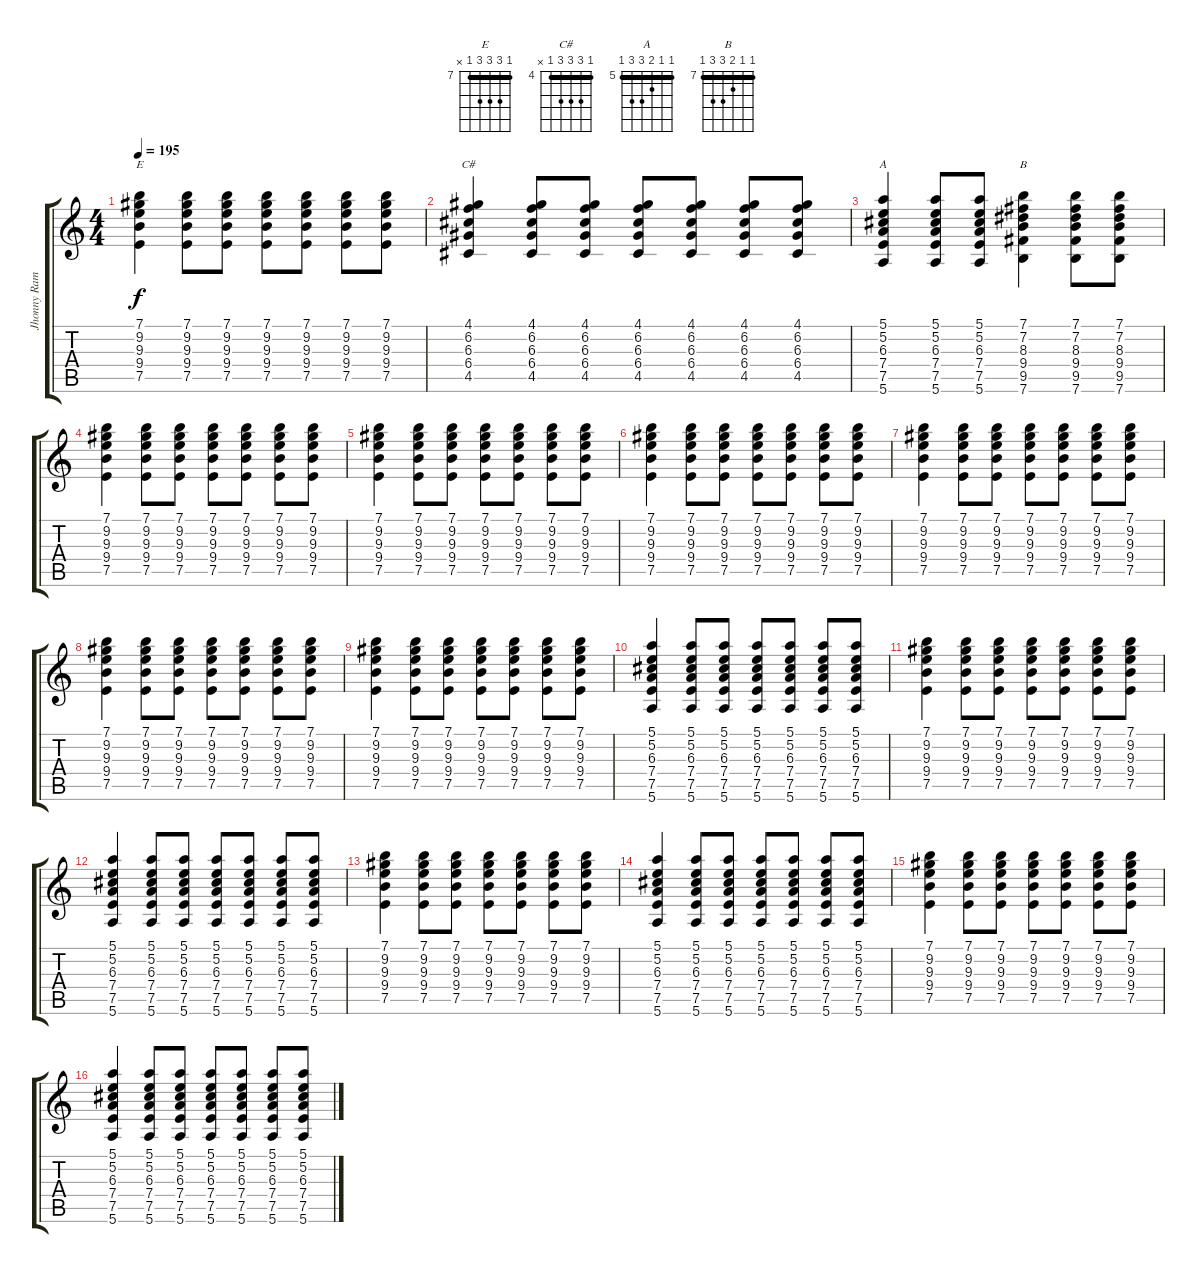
\track ("Jhonny Ramone" "Jhonny Ram") {instrument distortionguitar}
\staff {score tabs}
\tuning (E4 B3 G3 D3 A2 E2) {hide}
\chord ("E" 7 9 9 9 7 x) {firstfret 7 barre 7}
\chord ("C#" 4 6 6 6 4 x) {firstfret 4 barre 4}
\chord ("A" 5 5 6 7 7 5) {firstfret 5 barre 5}
\chord ("B" 7 7 8 9 9 7) {firstfret 7 barre 7}
\ts (4 4)
\tempo 195
\clef g2
\ks c
(7.1 9.2 9.3 9.4 7.5).4{ch "E" dy f} (7.1 9.2 9.3 9.4 7.5).8 (7.1 9.2 9.3 9.4 7.5).8 (7.1 9.2 9.3 9.4 7.5).8 (7.1 9.2 9.3 9.4 7.5).8 (7.1 9.2 9.3 9.4 7.5).8 (7.1 9.2 9.3 9.4 7.5).8 |
(4.1 6.2 6.3 6.4 4.5).4{ch "C#"} (4.1 6.2 6.3 6.4 4.5).8 (4.1 6.2 6.3 6.4 4.5).8 (4.1 6.2 6.3 6.4 4.5).8 (4.1 6.2 6.3 6.4 4.5).8 (4.1 6.2 6.3 6.4 4.5).8 (4.1 6.2 6.3 6.4 4.5).8 |
(5.1 5.2 6.3 7.4 7.5 5.6).4{ch "A"} (5.1 5.2 6.3 7.4 7.5 5.6).8 (5.1 5.2 6.3 7.4 7.5 5.6).8 (7.1 7.2 8.3 9.4 9.5 7.6).4{ch "B"} (7.1 7.2 8.3 9.4 9.5 7.6).8 (7.1 7.2 8.3 9.4 9.5 7.6).8 |
(7.1 9.2 9.3 9.4 7.5).4 (7.1 9.2 9.3 9.4 7.5).8 (7.1 9.2 9.3 9.4 7.5).8 (7.1 9.2 9.3 9.4 7.5).8 (7.1 9.2 9.3 9.4 7.5).8 (7.1 9.2 9.3 9.4 7.5).8 (7.1 9.2 9.3 9.4 7.5).8 |
(7.1 9.2 9.3 9.4 7.5).4 (7.1 9.2 9.3 9.4 7.5).8 (7.1 9.2 9.3 9.4 7.5).8 (7.1 9.2 9.3 9.4 7.5).8 (7.1 9.2 9.3 9.4 7.5).8 (7.1 9.2 9.3 9.4 7.5).8 (7.1 9.2 9.3 9.4 7.5).8 |
(7.1 9.2 9.3 9.4 7.5).4 (7.1 9.2 9.3 9.4 7.5).8 (7.1 9.2 9.3 9.4 7.5).8 (7.1 9.2 9.3 9.4 7.5).8 (7.1 9.2 9.3 9.4 7.5).8 (7.1 9.2 9.3 9.4 7.5).8 (7.1 9.2 9.3 9.4 7.5).8 |
(7.1 9.2 9.3 9.4 7.5).4 (7.1 9.2 9.3 9.4 7.5).8 (7.1 9.2 9.3 9.4 7.5).8 (7.1 9.2 9.3 9.4 7.5).8 (7.1 9.2 9.3 9.4 7.5).8 (7.1 9.2 9.3 9.4 7.5).8 (7.1 9.2 9.3 9.4 7.5).8 |
(7.1 9.2 9.3 9.4 7.5).4 (7.1 9.2 9.3 9.4 7.5).8 (7.1 9.2 9.3 9.4 7.5).8 (7.1 9.2 9.3 9.4 7.5).8 (7.1 9.2 9.3 9.4 7.5).8 (7.1 9.2 9.3 9.4 7.5).8 (7.1 9.2 9.3 9.4 7.5).8 |
(7.1 9.2 9.3 9.4 7.5).4 (7.1 9.2 9.3 9.4 7.5).8 (7.1 9.2 9.3 9.4 7.5).8 (7.1 9.2 9.3 9.4 7.5).8 (7.1 9.2 9.3 9.4 7.5).8 (7.1 9.2 9.3 9.4 7.5).8 (7.1 9.2 9.3 9.4 7.5).8 |
(5.1 5.2 6.3 7.4 7.5 5.6).4 (5.1 5.2 6.3 7.4 7.5 5.6).8 (5.1 5.2 6.3 7.4 7.5 5.6).8 (5.1 5.2 6.3 7.4 7.5 5.6).8 (5.1 5.2 6.3 7.4 7.5 5.6).8 (5.1 5.2 6.3 7.4 7.5 5.6).8 (5.1 5.2 6.3 7.4 7.5 5.6).8 |
(7.1 9.2 9.3 9.4 7.5).4 (7.1 9.2 9.3 9.4 7.5).8 (7.1 9.2 9.3 9.4 7.5).8 (7.1 9.2 9.3 9.4 7.5).8 (7.1 9.2 9.3 9.4 7.5).8 (7.1 9.2 9.3 9.4 7.5).8 (7.1 9.2 9.3 9.4 7.5).8 |
(5.1 5.2 6.3 7.4 7.5 5.6).4 (5.1 5.2 6.3 7.4 7.5 5.6).8 (5.1 5.2 6.3 7.4 7.5 5.6).8 (5.1 5.2 6.3 7.4 7.5 5.6).8 (5.1 5.2 6.3 7.4 7.5 5.6).8 (5.1 5.2 6.3 7.4 7.5 5.6).8 (5.1 5.2 6.3 7.4 7.5 5.6).8 |
(7.1 9.2 9.3 9.4 7.5).4 (7.1 9.2 9.3 9.4 7.5).8 (7.1 9.2 9.3 9.4 7.5).8 (7.1 9.2 9.3 9.4 7.5).8 (7.1 9.2 9.3 9.4 7.5).8 (7.1 9.2 9.3 9.4 7.5).8 (7.1 9.2 9.3 9.4 7.5).8 |
(5.1 5.2 6.3 7.4 7.5 5.6).4 (5.1 5.2 6.3 7.4 7.5 5.6).8 (5.1 5.2 6.3 7.4 7.5 5.6).8 (5.1 5.2 6.3 7.4 7.5 5.6).8 (5.1 5.2 6.3 7.4 7.5 5.6).8 (5.1 5.2 6.3 7.4 7.5 5.6).8 (5.1 5.2 6.3 7.4 7.5 5.6).8 |
(7.1 9.2 9.3 9.4 7.5).4 (7.1 9.2 9.3 9.4 7.5).8 (7.1 9.2 9.3 9.4 7.5).8 (7.1 9.2 9.3 9.4 7.5).8 (7.1 9.2 9.3 9.4 7.5).8 (7.1 9.2 9.3 9.4 7.5).8 (7.1 9.2 9.3 9.4 7.5).8 |
(5.1 5.2 6.3 7.4 7.5 5.6).4 (5.1 5.2 6.3 7.4 7.5 5.6).8 (5.1 5.2 6.3 7.4 7.5 5.6).8 (5.1 5.2 6.3 7.4 7.5 5.6).8 (5.1 5.2 6.3 7.4 7.5 5.6).8 (5.1 5.2 6.3 7.4 7.5 5.6).8 (5.1 5.2 6.3 7.4 7.5 5.6).8
